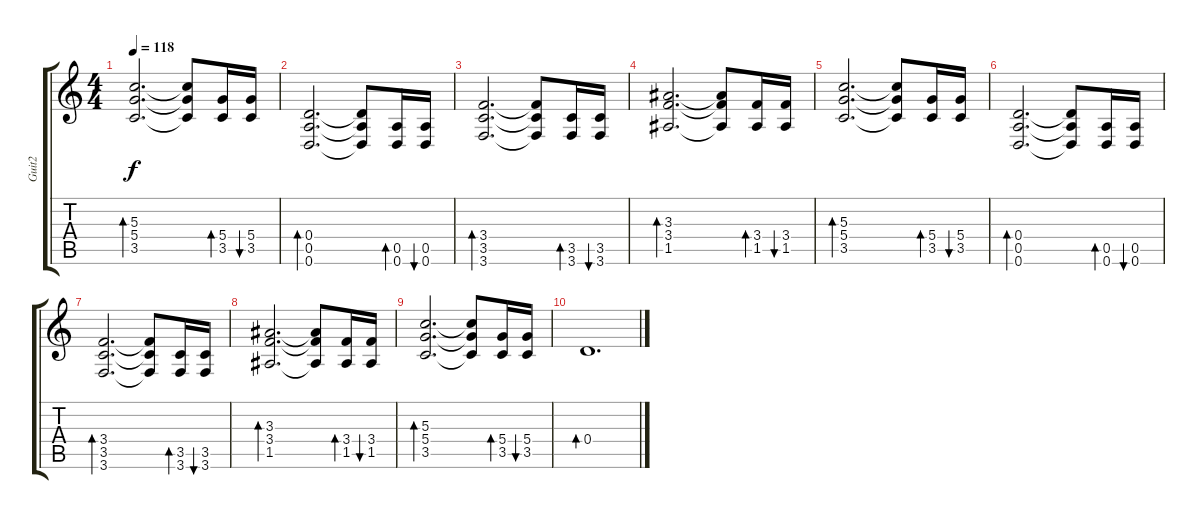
\track ("Guit2" "Guit2") {instrument acousticguitarsteel}
\staff {score tabs}
\tuning (E4 B3 G3 D3 A2 D2) {hide}
\ts (4 4)
\tempo 118
\clef g2
\ks c
(5.3 5.4 3.5).2{d bd 60 dy f} (5.3{t} 5.4{t} 3.5{t}).8 (5.4 3.5).16{bd 60} (5.4 3.5).16{bu 60} |
(0.4 0.5 0.6).2{d bd 60} (0.4{t} 0.5{t} 0.6{t}).8 (0.5 0.6).16{bd 60} (0.5 0.6).16{bu 60} |
(3.4 3.5 3.6).2{d bd 60} (3.4{t} 3.5{t} 3.6{t}).8 (3.5 3.6).16{bd 60} (3.5 3.6).16{bu 60} |
(3.3 3.4 1.5).2{d bd 60} (3.3{t} 3.4{t} 1.5{t}).8 (3.4 1.5).16{bd 60} (3.4 1.5).16{bu 60} |
(5.3 5.4 3.5).2{d bd 60} (5.3{t} 5.4{t} 3.5{t}).8 (5.4 3.5).16{bd 60} (5.4 3.5).16{bu 60} |
(0.4 0.5 0.6).2{d bd 60} (0.4{t} 0.5{t} 0.6{t}).8 (0.5 0.6).16{bd 60} (0.5 0.6).16{bu 60} |
(3.4 3.5 3.6).2{d bd 60} (3.4{t} 3.5{t} 3.6{t}).8 (3.5 3.6).16{bd 60} (3.5 3.6).16{bu 60} |
(3.3 3.4 1.5).2{d bd 60} (3.3{t} 3.4{t} 1.5{t}).8 (3.4 1.5).16{bd 60} (3.4 1.5).16{bu 60} |
(5.3 5.4 3.5).2{d bd 60} (5.3{t} 5.4{t} 3.5{t}).8 (5.4 3.5).16{bd 60} (5.4 3.5).16{bu 60} |
0.4.1{d bd 60}
